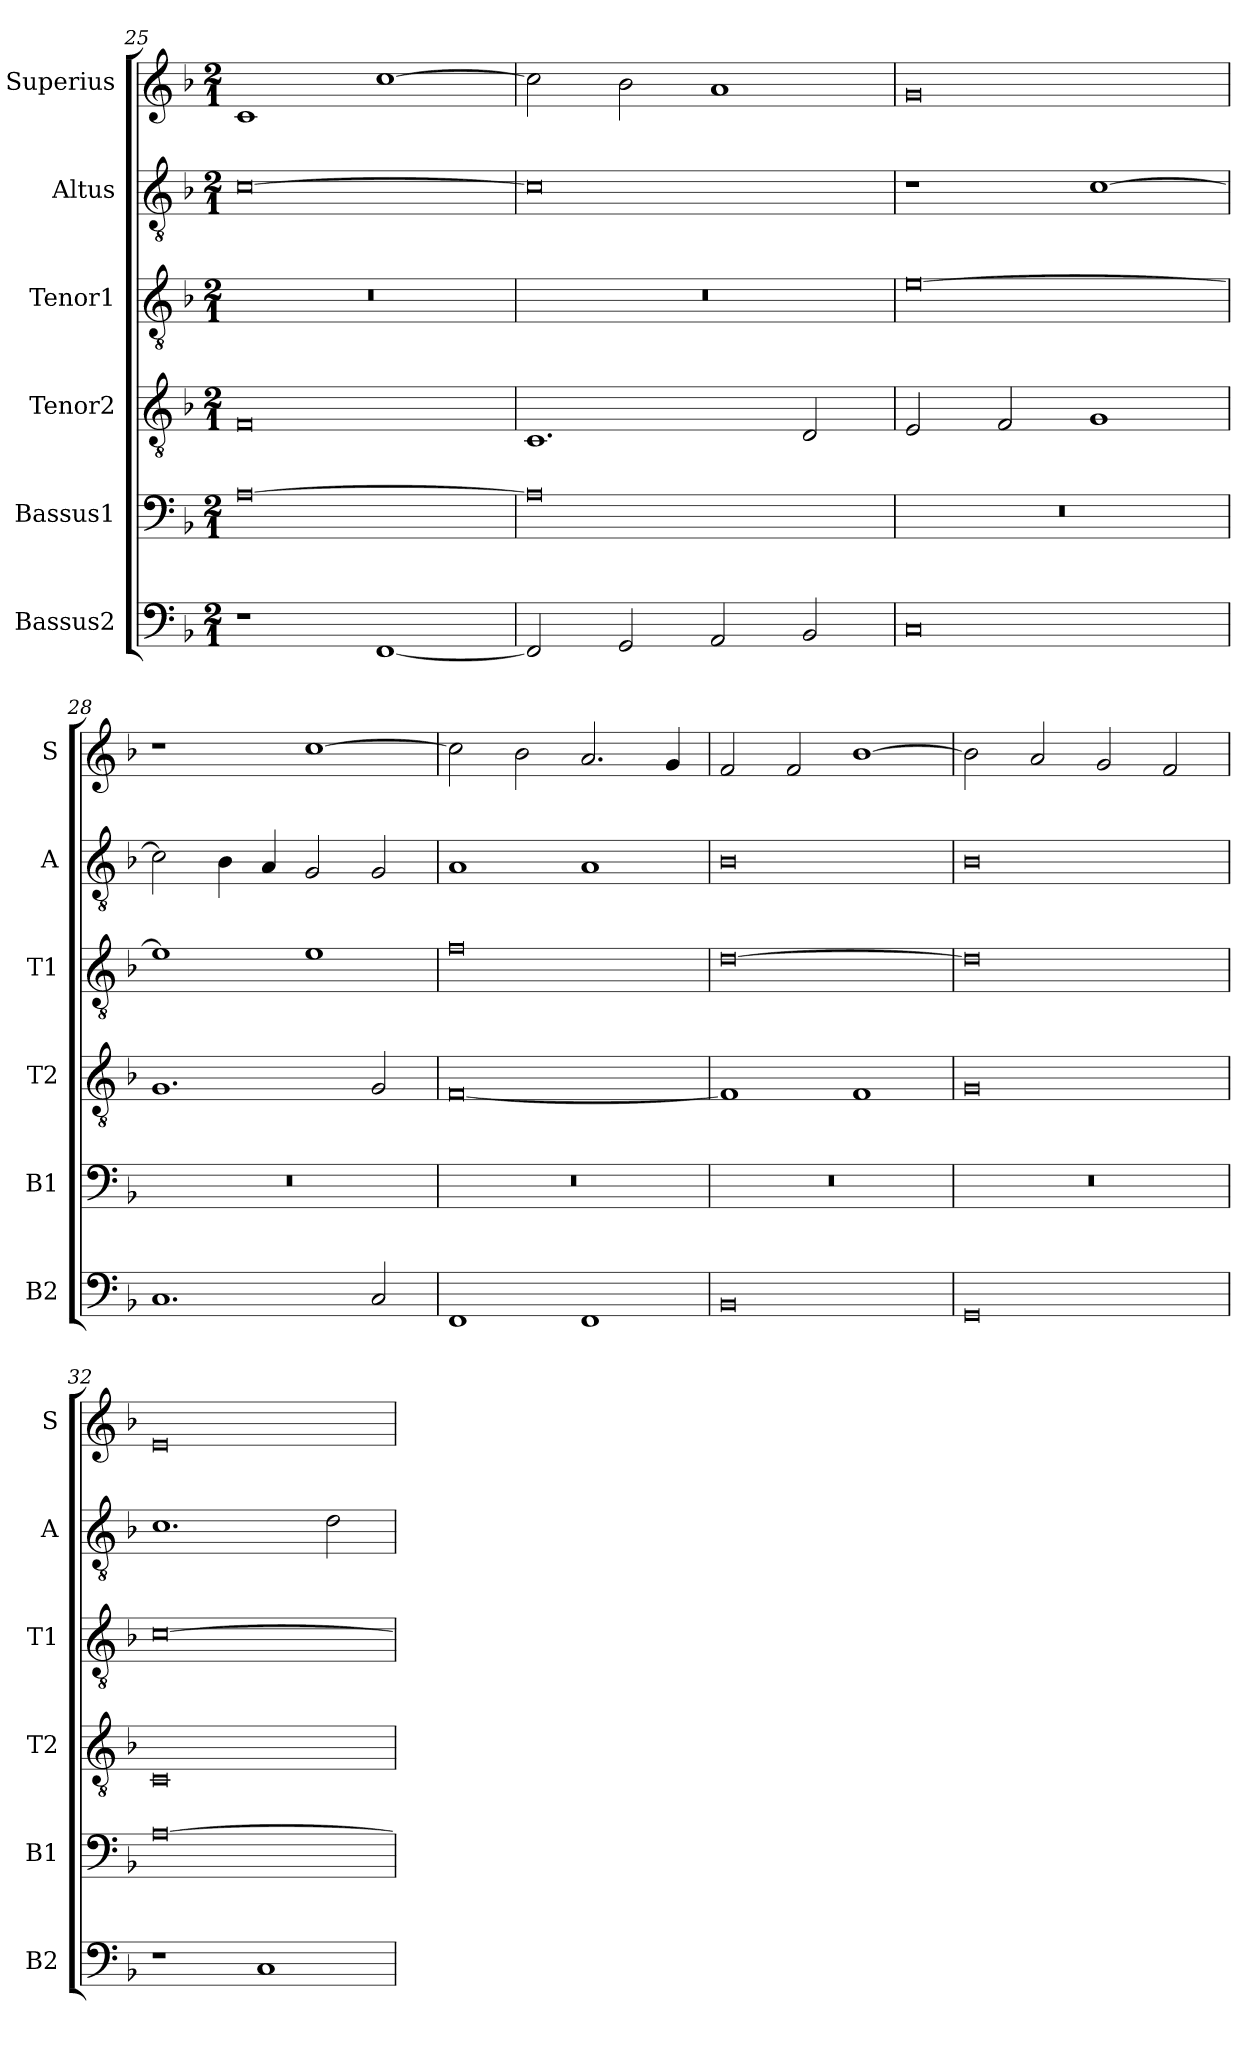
**kern	**kern	**kern	**kern	**kern	**kern
*part6	*part5	*part4	*part3	*part2	*part1
*staff6	*staff5	*staff4	*staff3	*staff2	*staff1
*I"Bassus2	*I"Bassus1	*I"Tenor2	*I"Tenor1	*I"Altus	*I"Superius
*I'B2	*I'B1	*I'T2	*I'T1	*I'A	*I'S
*clefF4	*clefF4	*clefGv2	*clefGv2	*clefGv2	*clefG2
*k[b-]	*k[b-]	*k[b-]	*k[b-]	*k[b-]	*k[b-]
*M2/1	*M2/1	*M2/1	*M2/1	*M2/1	*M2/1
=25	=25	=25	=25	=25	=25
1r	[0A	0F	0r	[0c	1c
[1FF	.	.	.	.	[1cc
=26	=26	=26	=26	=26	=26
2FF/]	0A]	1.C	0r	0c]	2cc\]
2GG/	.	.	.	.	2b-\
2AA/	.	.	.	.	1a
2BB-/	.	2D/	.	.	.
=27	=27	=27	=27	=27	=27
0C	0r	2E/	[0e	1r	0g
.	.	2F/	.	.	.
.	.	1G	.	[1c	.
=28	=28	=28	=28	=28	=28
1.C	0r	1.G	1e]	2c\]	1r
.	.	.	.	4B-\	.
.	.	.	.	4A/	.
.	.	.	1e	2G/	[1cc
2C/	.	2G/	.	2G/	.
=29	=29	=29	=29	=29	=29
1FF	0r	[0F	0f	1A	2cc\]
.	.	.	.	.	2b-\
1FF	.	.	.	1A	2.a/
.	.	.	.	.	4g/
=30	=30	=30	=30	=30	=30
0BB-	0r	1F]	[0d	0B-	2f/
.	.	.	.	.	2f/
.	.	1F	.	.	[1b-
=31	=31	=31	=31	=31	=31
0GG	0r	0G	0d]	0B-	2b-\]
.	.	.	.	.	2a/
.	.	.	.	.	2g/
.	.	.	.	.	2f/
=32	=32	=32	=32	=32	=32
1r	[0A	0C	[0c	1.c	0e
1C	.	.	.	.	.
.	.	.	.	2d\	.
=	=	=	=	=	=
*-	*-	*-	*-	*-	*-
